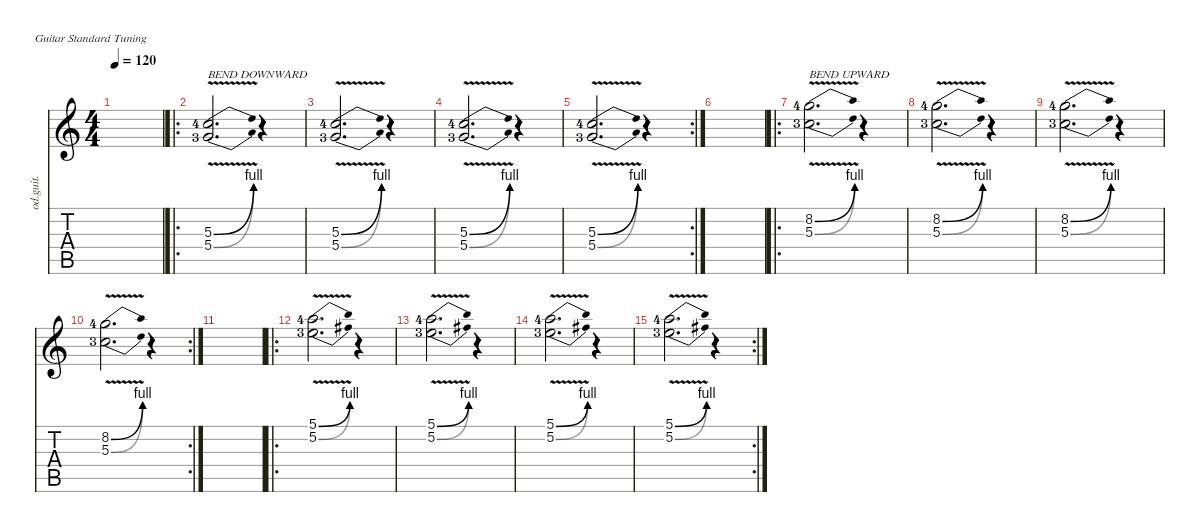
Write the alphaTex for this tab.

\defaultSystemsLayout 4
\hideDynamics
\bracketExtendMode nobrackets
\track ("Overdriven Guitar" "od.guit.") {instrument overdrivenguitar}
\staff {score tabs}
\tuning (E4 B3 G3 D3 A2 E2)
\ts (4 4)
\tempo 120
\clef g2
\ks c
|
\ro
(5.4{be (bend 0 0 15 4) v lf 4} 5.3{be (bend 0 0 15 4) v lf 5}).2{d txt "BEND DOWNWARD" beam Up} r.4{beam Down} |
(5.4{be (bend 0 0 15 4) v lf 4} 5.3{be (bend 0 0 15 4) v lf 5}).2{d beam Up} r.4{beam Down} |
(5.4{be (bend 0 0 15 4) v lf 4} 5.3{be (bend 0 0 15 4) v lf 5}).2{d beam Up} r.4{beam Down} |
\rc 2
(5.4{be (bend 0 0 15 4) v lf 4} 5.3{be (bend 0 0 15 4) v lf 5}).2{d beam Up} r.4{beam Down} |
|
\ro
(5.3{be (bend 0 0 15 4) v lf 4} 8.2{be (bend 0 0 15 4) v lf 5}).2{d txt "BEND UPWARD" beam Down} r.4{beam Down} |
(5.3{be (bend 0 0 15 4) v lf 4} 8.2{be (bend 0 0 15 4) v lf 5}).2{d beam Down} r.4{beam Down} |
(5.3{be (bend 0 0 15 4) v lf 4} 8.2{be (bend 0 0 15 4) v lf 5}).2{d beam Down} r.4{beam Down} |
\rc 2
(5.3{be (bend 0 0 15 4) v lf 4} 8.2{be (bend 0 0 15 4) v lf 5}).2{d beam Down} r.4{beam Down} |
|
\ro
(5.2{be (bend 0 0 15 4) v lf 4} 5.1{be (bend 0 0 15 4) v lf 5}).2{d beam Down} r.4{beam Down} |
(5.2{be (bend 0 0 15 4) v lf 4} 5.1{be (bend 0 0 15 4) v lf 5}).2{d beam Down} r.4{beam Down} |
(5.2{be (bend 0 0 15 4) v lf 4} 5.1{be (bend 0 0 15 4) v lf 5}).2{d beam Down} r.4{beam Down} |
\rc 2
(5.2{be (bend 0 0 15 4) v lf 4} 5.1{be (bend 0 0 15 4) v lf 5}).2{d beam Down} r.4{beam Down}
